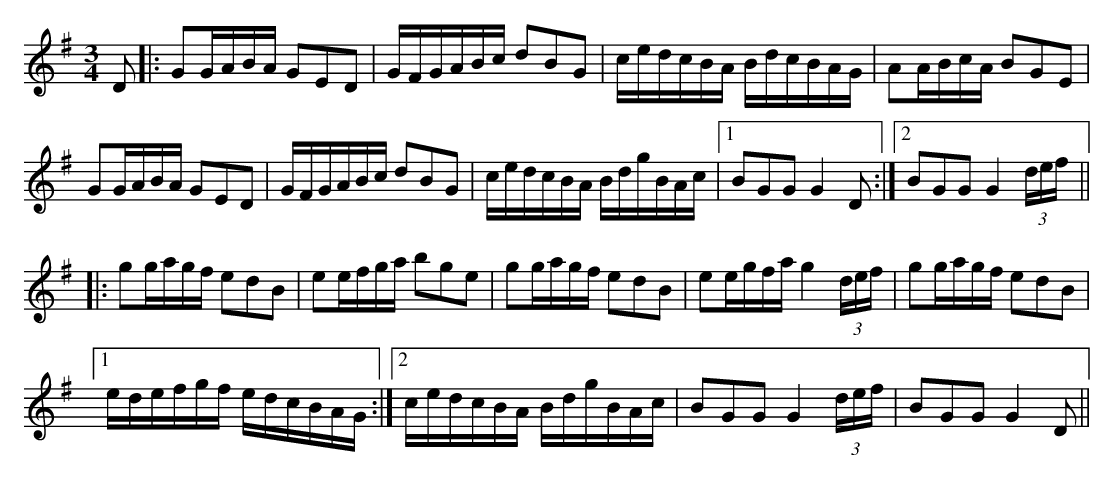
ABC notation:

X:1
M:3/4
K:G
D|:GG/A/B/A/ GED|G/F/G/A/B/c/ dBG|c/e/d/c/B/A/ B/d/c/B/A/G/|AA/B/c/A/ BGE|
GG/A/B/A/ GED|G/F/G/A/B/c/ dBG|c/e/d/c/B/A/ B/d/g/B/A/c/|1 BGG G2D:|2 BGG G2(3d/e/f/||
|:gg/a/g/f/ edB|ee/f/g/a/ bge|gg/a/g/f/ edB|ee/g/f/a/ g2(3d/e/f/|gg/a/g/f/ edB|
[1 e/d/e/f/g/f/ e/d/c/B/A/G/:|2 c/e/d/c/B/A/ B/d/g/B/A/c/|BGG G2(3d/e/f/|BGG G2D||
